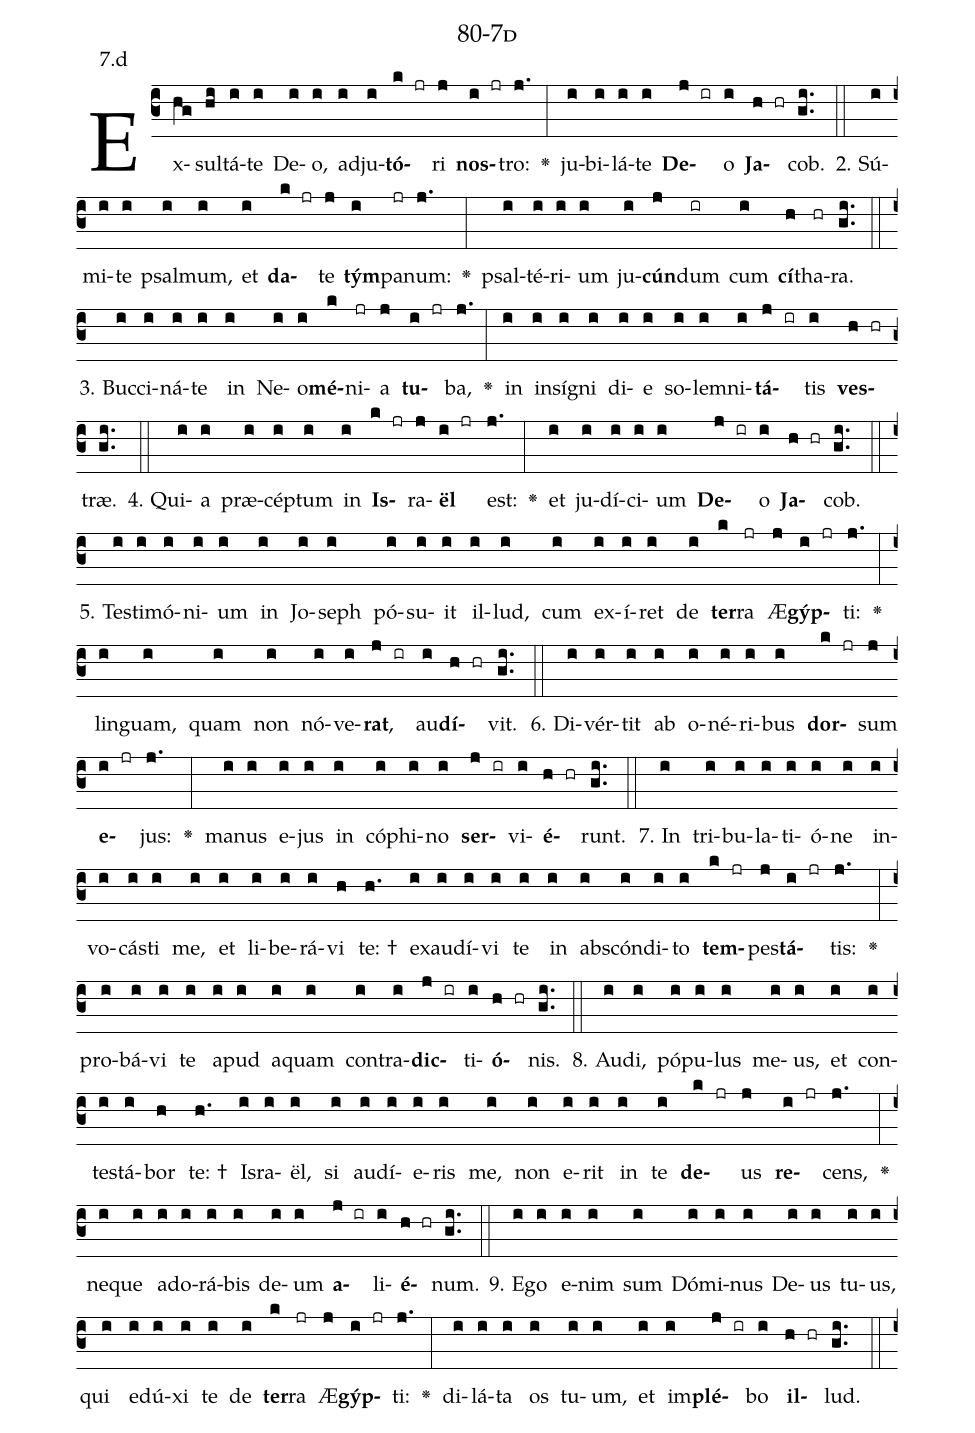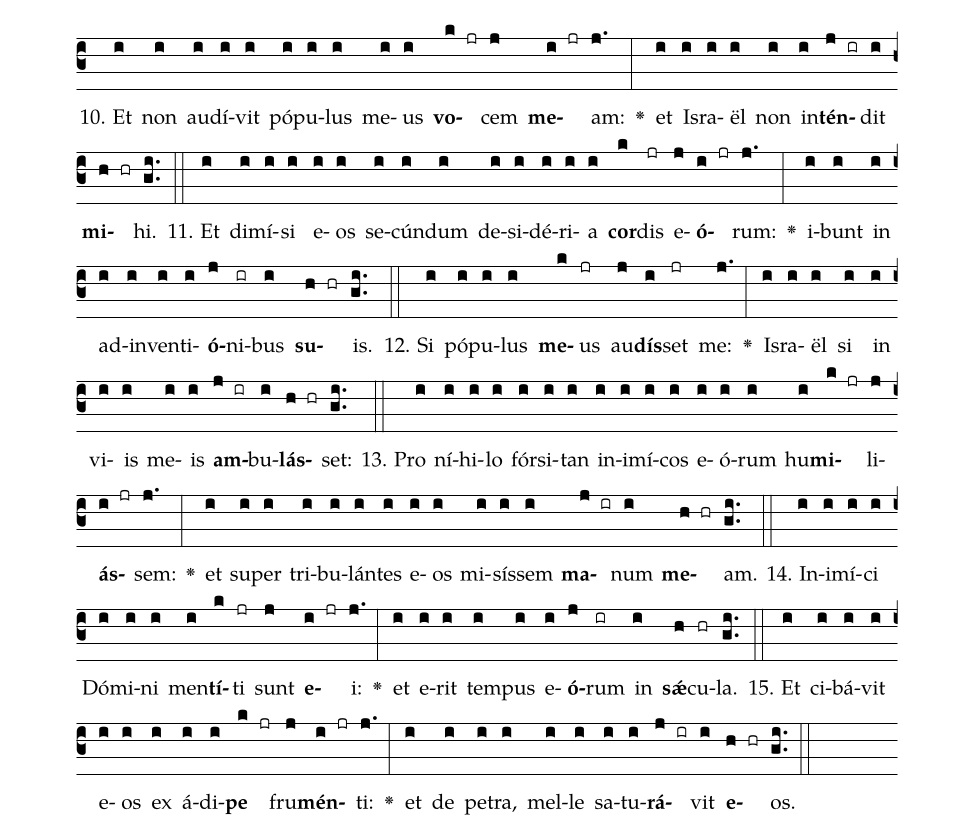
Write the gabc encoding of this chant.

name: 80-7d;
annotation: 7.d;
%%
(c3)Ex(hg)sul(hi)tá(i)te(i) De(i)o,(i) ad(i)ju(i)<b>tó</b>(k jr)ri(j) <b>nos</b>(i jr)tro:(j.) <v>\greheightstar</v>(:) ju(i)bi(i)lá(i)te(i) <b>De</b>(j ir)o(i) <b>Ja</b>(h hr)cob.(gi..) (::)
2. Sú(i)mi(i)te(i) psal(i)mum,(i) et(i) <b>da</b>(k jr)te(j) <b>tým</b>(i)pa(jr)num:(j.) <v>\greheightstar</v>(:) psal(i)té(i)ri(i)um(i) ju(i)<b>cún</b>(j)dum(ir) cum(i) <b>cí</b>(h)tha(hr)ra.(gi..) (::)
3. Buc(i)ci(i)ná(i)te(i) in(i) Ne(i)o(i)<b>mé</b>(k)ni(jr)a(j) <b>tu</b>(i jr)ba,(j.) <v>\greheightstar</v>(:) in(i) in(i)sí(i)gni(i) di(i)e(i) so(i)lem(i)ni(i)<b>tá</b>(j ir)tis(i) <b>ves</b>(h hr)træ.(gi..) (::)
4. Qui(i)a(i) præ(i)cép(i)tum(i) in(i) <b>Is</b>(k jr)ra(j)<b>ël</b>(i jr) est:(j.) <v>\greheightstar</v>(:) et(i) ju(i)dí(i)ci(i)um(i) <b>De</b>(j ir)o(i) <b>Ja</b>(h hr)cob.(gi..) (::)
5. Tes(i)ti(i)mó(i)ni(i)um(i) in(i) Jo(i)seph(i) pó(i)su(i)it(i) il(i)lud,(i) cum(i) ex(i)í(i)ret(i) de(i) <b>ter</b>(k)ra(jr) Æ(j)<b>gýp</b>(i jr)ti:(j.) <v>\greheightstar</v>(:) lin(i)guam,(i) quam(i) non(i) nó(i)ve(i)<b>rat</b>,(j ir) au(i)<b>dí</b>(h hr)vit.(gi..) (::)
6. Di(i)vér(i)tit(i) ab(i) o(i)né(i)ri(i)bus(i) <b>dor</b>(k jr)sum(j) <b>e</b>(i jr)jus:(j.) <v>\greheightstar</v>(:) ma(i)nus(i) e(i)jus(i) in(i) có(i)phi(i)no(i) <b>ser</b>(j ir)vi(i)<b>é</b>(h hr)runt.(gi..) (::)
7. In(i) tri(i)bu(i)la(i)ti(i)ó(i)ne(i) in(i)vo(i)cás(i)ti(i) me,(i) et(i) li(i)be(i)rá(i)vi(h) te: †(h.) ex(i)au(i)dí(i)vi(i) te(i) in(i) abs(i)cón(i)di(i)to(i) <b>tem</b>(k jr)pes(j)<b>tá</b>(i jr)tis:(j.) <v>\greheightstar</v>(:) pro(i)bá(i)vi(i) te(i) a(i)pud(i) a(i)quam(i) con(i)tra(i)<b>dic</b>(j ir)ti(i)<b>ó</b>(h hr)nis.(gi..) (::)
8. Au(i)di,(i) pó(i)pu(i)lus(i) me(i)us,(i) et(i) con(i)tes(i)tá(i)bor(h) te: †(h.) Is(i)ra(i)ël,(i) si(i) au(i)dí(i)e(i)ris(i) me,(i) non(i) e(i)rit(i) in(i) te(i) <b>de</b>(k jr)us(j) <b>re</b>(i jr)cens,(j.) <v>\greheightstar</v>(:) ne(i)que(i) ad(i)o(i)rá(i)bis(i) de(i)um(i) <b>a</b>(j ir)li(i)<b>é</b>(h hr)num.(gi..) (::)
9. E(i)go(i) e(i)nim(i) sum(i) Dó(i)mi(i)nus(i) De(i)us(i) tu(i)us,(i) qui(i) e(i)dú(i)xi(i) te(i) de(i) <b>ter</b>(k)ra(jr) Æ(j)<b>gýp</b>(i jr)ti:(j.) <v>\greheightstar</v>(:) di(i)lá(i)ta(i) os(i) tu(i)um,(i) et(i) im(i)<b>plé</b>(j ir)bo(i) <b>il</b>(h hr)lud.(gi..) (::)
10. Et(i) non(i) au(i)dí(i)vit(i) pó(i)pu(i)lus(i) me(i)us(i) <b>vo</b>(k jr)cem(j) <b>me</b>(i jr)am:(j.) <v>\greheightstar</v>(:) et(i) Is(i)ra(i)ël(i) non(i) in(i)<b>tén</b>(j ir)dit(i) <b>mi</b>(h hr)hi.(gi..) (::)
11. Et(i) di(i)mí(i)si(i) e(i)os(i) se(i)cún(i)dum(i) de(i)si(i)dé(i)ri(i)a(i) <b>cor</b>(k)dis(jr) e(j)<b>ó</b>(i jr)rum:(j.) <v>\greheightstar</v>(:) i(i)bunt(i) in(i) ad(i)in(i)ven(i)ti(i)<b>ó</b>(j)ni(ir)bus(i) <b>su</b>(h hr)is.(gi..) (::)
12. Si(i) pó(i)pu(i)lus(i) <b>me</b>(k)us(jr) au(j)<b>dís</b>(i)set(jr) me:(j.) <v>\greheightstar</v>(:) Is(i)ra(i)ël(i) si(i) in(i) vi(i)is(i) me(i)is(i) <b>am</b>(j ir)bu(i)<b>lás</b>(h hr)set:(gi..) (::)
13. Pro(i) ní(i)hi(i)lo(i) fór(i)si(i)tan(i) in(i)i(i)mí(i)cos(i) e(i)ó(i)rum(i) hu(i)<b>mi</b>(k jr)li(j)<b>ás</b>(i jr)sem:(j.) <v>\greheightstar</v>(:) et(i) su(i)per(i) tri(i)bu(i)lán(i)tes(i) e(i)os(i) mi(i)sís(i)sem(i) <b>ma</b>(j ir)num(i) <b>me</b>(h hr)am.(gi..) (::)
14. In(i)i(i)mí(i)ci(i) Dó(i)mi(i)ni(i) men(i)<b>tí</b>(k)ti(jr) sunt(j) <b>e</b>(i jr)i:(j.) <v>\greheightstar</v>(:) et(i) e(i)rit(i) tem(i)pus(i) e(i)<b>ó</b>(j)rum(ir) in(i) <b>sǽ</b>(h)cu(hr)la.(gi..) (::)
15. Et(i) ci(i)bá(i)vit(i) e(i)os(i) ex(i) á(i)di(i)<b>pe</b>(k jr) fru(j)<b>mén</b>(i jr)ti:(j.) <v>\greheightstar</v>(:) et(i) de(i) pe(i)tra,(i) mel(i)le(i) sa(i)tu(i)<b>rá</b>(j ir)vit(i) <b>e</b>(h hr)os.(gi..) (::)
